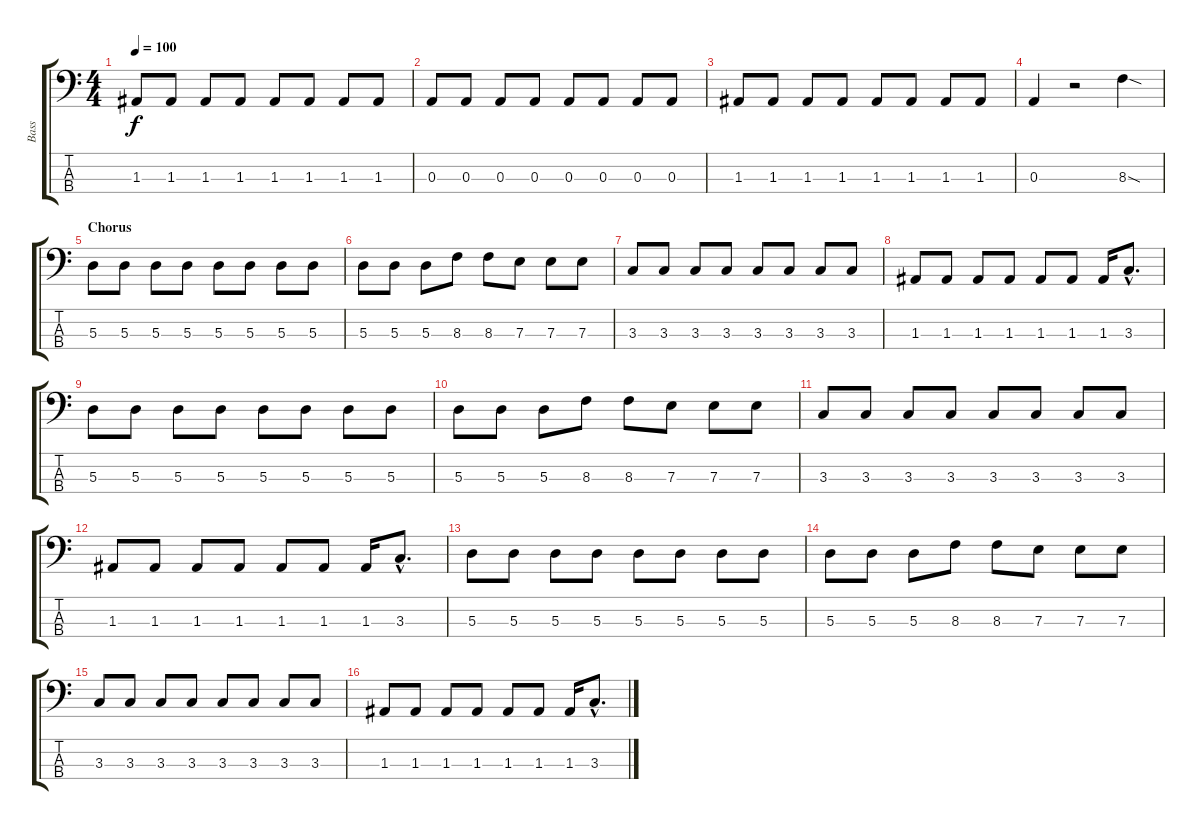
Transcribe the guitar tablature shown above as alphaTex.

\track ("Bass" "Bass") {instrument electricbasspick}
\staff {score tabs}
\tuning (G2 D2 A1 E1) {hide}
\ts (4 4)
\tempo 100
\clef f4
\ks c
1.3.8{dy f} 1.3.8 1.3.8 1.3.8 1.3.8 1.3.8 1.3.8 1.3.8 |
0.3.8 0.3.8 0.3.8 0.3.8 0.3.8 0.3.8 0.3.8 0.3.8 |
1.3.8 1.3.8 1.3.8 1.3.8 1.3.8 1.3.8 1.3.8 1.3.8 |
0.3.4 r.2 8.3{sod}.4 |
\section ("" "Chorus")
5.3.8 5.3.8 5.3.8 5.3.8 5.3.8 5.3.8 5.3.8 5.3.8 |
5.3.8 5.3.8 5.3.8 8.3.8 8.3.8 7.3.8 7.3.8 7.3.8 |
3.3.8 3.3.8 3.3.8 3.3.8 3.3.8 3.3.8 3.3.8 3.3.8 |
1.3.8 1.3.8 1.3.8 1.3.8 1.3.8 1.3.8 1.3.16 3.3{hac}.8{d} |
5.3.8 5.3.8 5.3.8 5.3.8 5.3.8 5.3.8 5.3.8 5.3.8 |
5.3.8 5.3.8 5.3.8 8.3.8 8.3.8 7.3.8 7.3.8 7.3.8 |
3.3.8 3.3.8 3.3.8 3.3.8 3.3.8 3.3.8 3.3.8 3.3.8 |
1.3.8 1.3.8 1.3.8 1.3.8 1.3.8 1.3.8 1.3.16 3.3{hac}.8{d} |
5.3.8 5.3.8 5.3.8 5.3.8 5.3.8 5.3.8 5.3.8 5.3.8 |
5.3.8 5.3.8 5.3.8 8.3.8 8.3.8 7.3.8 7.3.8 7.3.8 |
3.3.8 3.3.8 3.3.8 3.3.8 3.3.8 3.3.8 3.3.8 3.3.8 |
1.3.8 1.3.8 1.3.8 1.3.8 1.3.8 1.3.8 1.3.16 3.3{hac}.8{d}
